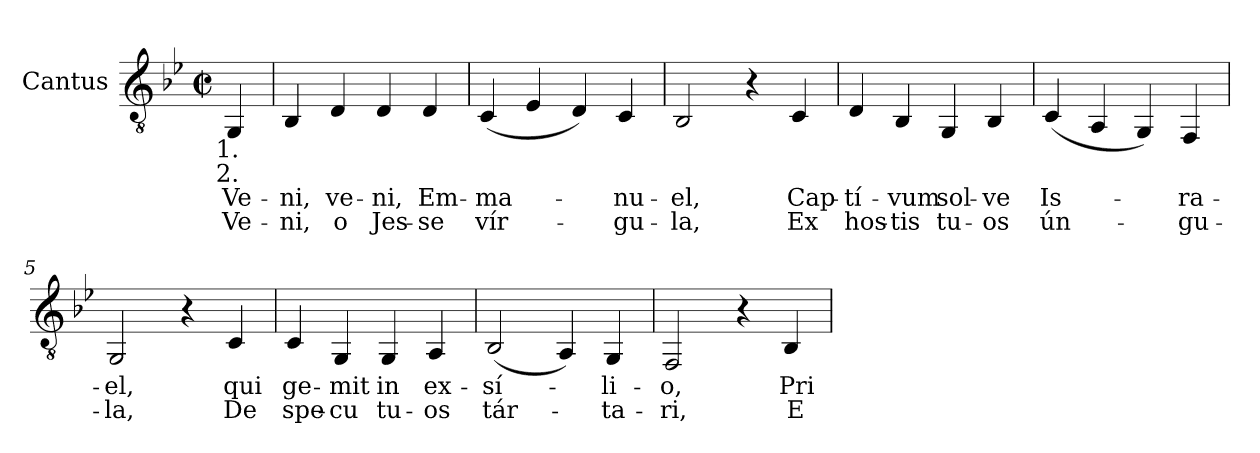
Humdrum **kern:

**kern	**text	**text
*part1	*part1	*part1
*staff1	*staff1	*staff1
*I"Cantus	*	*
!!LO:PB:g=z
*clefGv2	*	*
*ITrd2c3	*	*
*k[f#]	*	*
*e:	*	*
*M2/2	*	*
*met(c|)	*	*
=	=	=
!LO:TX:b:cj:t=1.	!	!
!LO:TX:b:cj:t=2.	!	!
!	!LO:LY:b:color=#000000	!LO:LY:b:color=#000000
4EEi/	Ve-	Ve-
=	=	=
*MM108	*	*
!	!LO:LY:b:color=#000000	!LO:LY:b:color=#000000
4GGi/	-ni,	-ni,
!	!LO:LY:b:color=#000000	!LO:LY:b:color=#000000
4BBi/	ve-	o
!	!LO:LY:b:color=#000000	!LO:LY:b:color=#000000
4BBi/	-ni,	Jes-
!	!LO:LY:b:color=#000000	!LO:LY:b:color=#000000
4BBi/	Em-	-se
=1	=1	=1
!	!LO:LY:b:color=#000000	!LO:LY:b:color=#000000
(4AAi/	-ma-	vír-
4Ci/	.	.
4BBi/)	.	.
!	!LO:LY:b:color=#000000	!LO:LY:b:color=#000000
4AAi/	-nu-	-gu-
=2	=2	=2
!	!LO:LY:b:color=#000000	!LO:LY:b:color=#000000
2GGi/	-el,	-la,
4r	.	.
!	!LO:LY:b:color=#000000	!LO:LY:b:color=#000000
4AAi/	Cap-	Ex
=3	=3	=3
!	!LO:LY:b:color=#000000	!LO:LY:b:color=#000000
4BBi/	-tí-	hos-
!	!LO:LY:b:color=#000000	!LO:LY:b:color=#000000
4GGi/	-vum	-tis
!	!LO:LY:b:color=#000000	!LO:LY:b:color=#000000
4EEi/	sol-	tu-
!	!LO:LY:b:color=#000000	!LO:LY:b:color=#000000
4GGi/	-ve	-os
=4	=4	=4
!	!LO:LY:b:color=#000000	!LO:LY:b:color=#000000
(4AAi/	Is-	ún-
4FF#i/	.	.
4EEi/)	.	.
!	!LO:LY:b:color=#000000	!LO:LY:b:color=#000000
4DDi/	-ra-	-gu-
=5	=5	=5
!	!LO:LY:b:color=#000000	!LO:LY:b:color=#000000
2EEi/	-el,	-la,
4r	.	.
!	!LO:LY:b:color=#000000	!LO:LY:b:color=#000000
4AAi/	qui	De
!!LO:LB:g=z
=6	=6	=6
!	!LO:LY:b:color=#000000	!LO:LY:b:color=#000000
4AAi/	ge-	spe-
!	!LO:LY:b:color=#000000	!LO:LY:b:color=#000000
4EEi/	-mit	-cu
!	!LO:LY:b:color=#000000	!LO:LY:b:color=#000000
4EEi/	in	tu-
!	!LO:LY:b:color=#000000	!LO:LY:b:color=#000000
4FF#i/	ex-	-os
=7	=7	=7
!	!LO:LY:b:color=#000000	!LO:LY:b:color=#000000
(2GGi/	-sí-	tár-
4FF#i/)	.	.
!	!LO:LY:b:color=#000000	!LO:LY:b:color=#000000
4EEi/	-li-	-ta-
=8	=8	=8
!	!LO:LY:b:color=#000000	!LO:LY:b:color=#000000
2DDi/	-o,	-ri,
4r	.	.
!	!LO:LY:b:color=#000000	!LO:LY:b:color=#000000
4GGi/	Pri-	E-
=	=	=
*-	*-	*-
